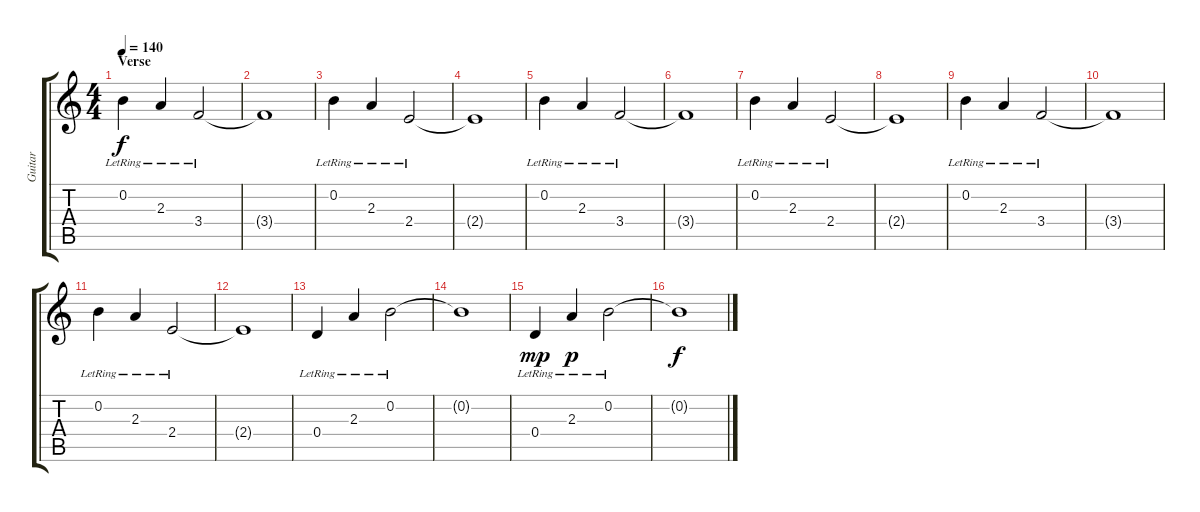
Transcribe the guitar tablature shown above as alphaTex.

\track ("Guitar" "Guitar") {instrument electricguitarjazz}
\staff {score tabs}
\tuning (E4 B3 G3 D3 A2 E2) {hide}
\ts (4 4)
\section ("" "Verse")
\tempo 140
\clef g2
\ks c
0.2{lr}.4{dy f} 2.3{lr}.4 3.4{lr}.2 |
3.4{t}.1 |
0.2{lr}.4 2.3{lr}.4 2.4{lr}.2 |
2.4{t}.1 |
0.2{lr}.4 2.3{lr}.4 3.4{lr}.2 |
3.4{t}.1 |
0.2{lr}.4 2.3{lr}.4 2.4{lr}.2 |
2.4{t}.1 |
0.2{lr}.4 2.3{lr}.4 3.4{lr}.2 |
3.4{t}.1 |
0.2{lr}.4 2.3{lr}.4 2.4{lr}.2 |
2.4{t}.1 |
0.4{lr}.4 2.3{lr}.4 0.2{lr}.2 |
0.2{t}.1 |
0.4{lr}.4{dy mp} 2.3{lr}.4{dy p} 0.2{lr}.2 |
0.2{t}.1{dy f}
